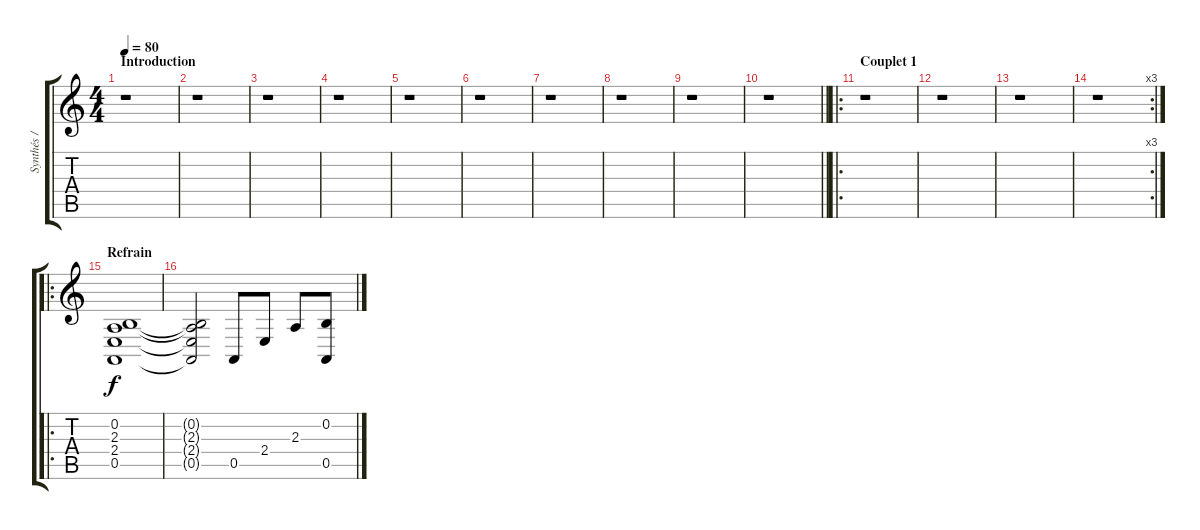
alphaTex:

\track ("Synthés / Guitare Outro (DD)" "Synthés / ") {instrument pad7halo}
\staff {score tabs}
\tuning (E4 B3 G3 D3 A2 E2) {hide}
\ts (4 4)
\section ("" "Introduction")
\tempo 80
\clef g2
\ks c
r.1{dy f instrument pad7halo} |
r.1 |
r.1 |
r.1 |
r.1 |
r.1 |
r.1 |
r.1 |
r.1 |
\barLineRight lightlight
r.1 |
\ro
\section ("" "Couplet 1")
r.1 |
r.1 |
r.1 |
\rc 3
r.1 |
\ro
\section ("" "Refrain")
(0.2 2.3 2.4 0.5).1 |
(0.2{t} 2.3{t} 2.4{t} 0.5{t}).2 0.5.8 2.4.8 2.3.8 (0.2 0.5).8
